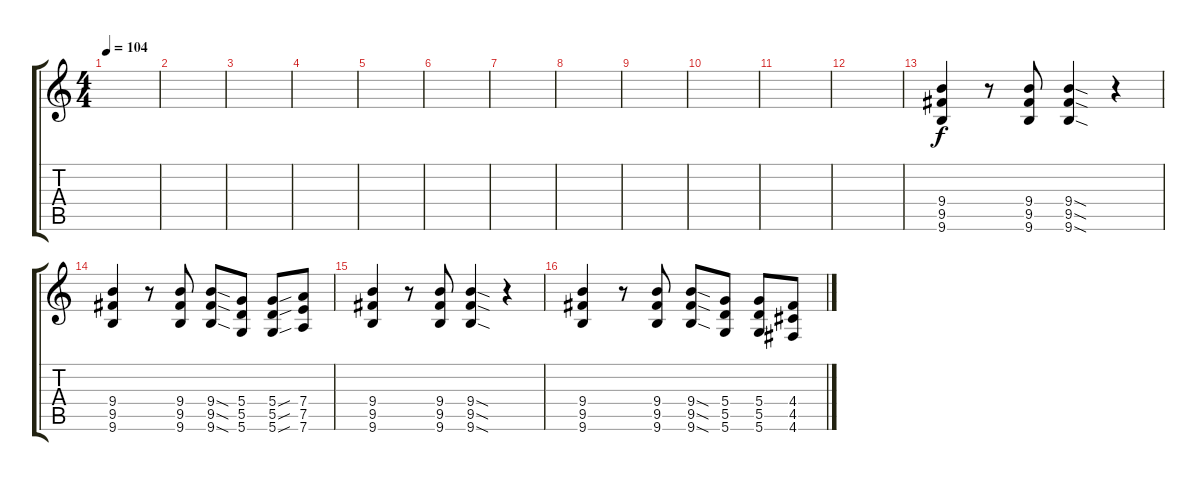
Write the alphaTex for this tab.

\track "" {instrument distortionguitar}
\staff {score tabs}
\tuning (E4 B3 G3 D3 A2 D2) {hide}
\ts (4 4)
\tempo 104
\clef g2
\ks c
|
|
|
|
|
|
|
|
|
|
|
|
(9.4 9.5 9.6).4 r.8 (9.4 9.5 9.6).8 (9.4{sod} 9.5{sod} 9.6{sod}).4 r.4 |
(9.4 9.5 9.6).4 r.8 (9.4 9.5 9.6).8 (9.4{sod} 9.5{sod} 9.6{sod}).8 (5.4 5.5 5.6).8 (5.4{sou} 5.5{sou} 5.6{sou}).8 (7.4 7.5 7.6).8 |
(9.4 9.5 9.6).4 r.8 (9.4 9.5 9.6).8 (9.4{sod} 9.5{sod} 9.6{sod}).4 r.4 |
(9.4 9.5 9.6).4 r.8 (9.4 9.5 9.6).8 (9.4{sod} 9.5{sod} 9.6{sod}).8 (5.4 5.5 5.6).8 (5.4 5.5 5.6).8 (4.4 4.5 4.6).8
